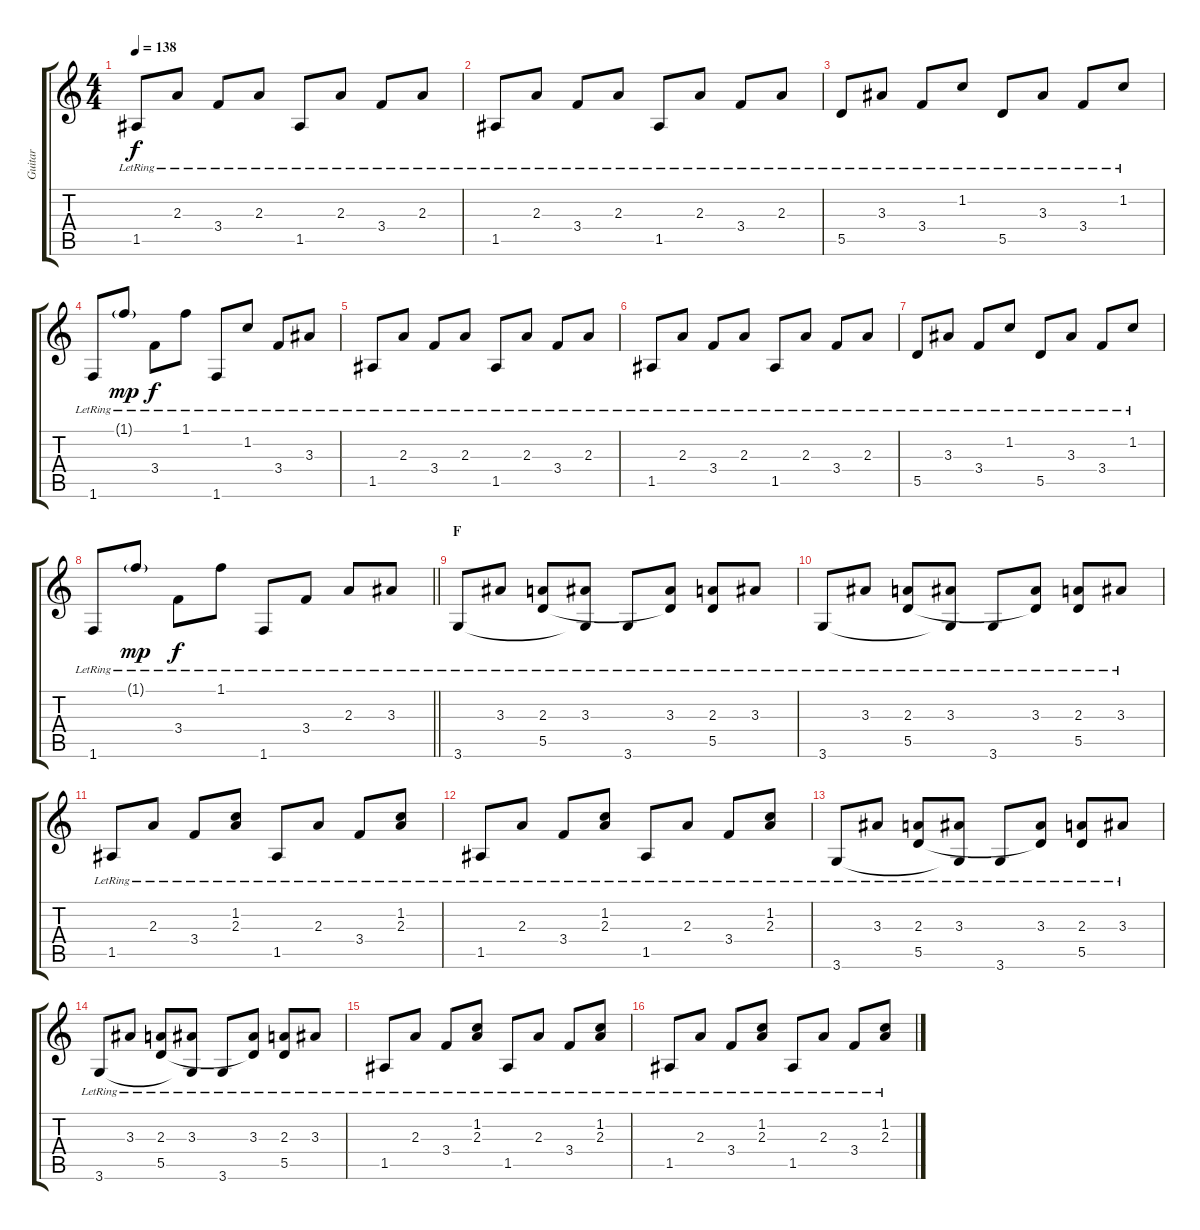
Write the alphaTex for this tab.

\track ("Guitar" "Guitar") {instrument acousticguitarsteel}
\staff {score tabs}
\tuning (E4 B3 G3 D3 A2 E2) {hide}
\ts (4 4)
\tempo 138
\clef g2
\ks c
1.5{lr}.8{dy f} 2.3{lr}.8 3.4{lr}.8 2.3{lr}.8 1.5{lr}.8 2.3{lr}.8 3.4{lr}.8 2.3{lr}.8 |
1.5{lr}.8 2.3{lr}.8 3.4{lr}.8 2.3{lr}.8 1.5{lr}.8 2.3{lr}.8 3.4{lr}.8 2.3{lr}.8 |
5.5{lr}.8 3.3{lr}.8 3.4{lr}.8 1.2{lr}.8 5.5{lr}.8 3.3{lr}.8 3.4{lr}.8 1.2{lr}.8 |
1.6{lr}.8 1.1{g lr}.8{dy mp} 3.4{lr}.8{dy f} 1.1{lr}.8 1.6{lr}.8 1.2{lr}.8 3.4{lr}.8 3.3{lr}.8 |
1.5{lr}.8 2.3{lr}.8 3.4{lr}.8 2.3{lr}.8 1.5{lr}.8 2.3{lr}.8 3.4{lr}.8 2.3{lr}.8 |
1.5{lr}.8 2.3{lr}.8 3.4{lr}.8 2.3{lr}.8 1.5{lr}.8 2.3{lr}.8 3.4{lr}.8 2.3{lr}.8 |
5.5{lr}.8 3.3{lr}.8 3.4{lr}.8 1.2{lr}.8 5.5{lr}.8 3.3{lr}.8 3.4{lr}.8 1.2{lr}.8 |
\barLineRight lightlight
1.6{lr}.8 1.1{g lr}.8{dy mp} 3.4{lr}.8{dy f} 1.1{lr}.8 1.6{lr}.8 3.4{lr}.8 2.3{lr}.8 3.3{lr}.8 |
\section ("" "F")
3.6{lr}.8 3.3{lr}.8 (2.3{lr} 5.5{lr}).8 (3.3{lr} 3.6{t}).8 3.6{lr}.8 (3.3{lr} 5.5{t}).8 (2.3 5.5{lr}).8 3.3{lr}.8 |
3.6{lr}.8 3.3{lr}.8 (2.3{lr} 5.5{lr}).8 (3.3{lr} 3.6{t}).8 3.6{lr}.8 (3.3{lr} 5.5{t}).8 (2.3 5.5{lr}).8 3.3{lr}.8 |
1.5{lr}.8 2.3{lr}.8 3.4{lr}.8 (1.2{lr} 2.3{lr}).8 1.5{lr}.8 2.3{lr}.8 3.4{lr}.8 (1.2{lr} 2.3{lr}).8 |
1.5{lr}.8 2.3{lr}.8 3.4{lr}.8 (1.2{lr} 2.3{lr}).8 1.5{lr}.8 2.3{lr}.8 3.4{lr}.8 (1.2{lr} 2.3{lr}).8 |
3.6{lr}.8 3.3{lr}.8 (2.3{lr} 5.5{lr}).8 (3.3{lr} 3.6{t}).8 3.6{lr}.8 (3.3{lr} 5.5{t}).8 (2.3 5.5{lr}).8 3.3{lr}.8 |
3.6{lr}.8 3.3{lr}.8 (2.3{lr} 5.5{lr}).8 (3.3{lr} 3.6{t}).8 3.6{lr}.8 (3.3{lr} 5.5{t}).8 (2.3 5.5{lr}).8 3.3{lr}.8 |
1.5{lr}.8 2.3{lr}.8 3.4{lr}.8 (1.2{lr} 2.3{lr}).8 1.5{lr}.8 2.3{lr}.8 3.4{lr}.8 (1.2{lr} 2.3{lr}).8 |
1.5{lr}.8 2.3{lr}.8 3.4{lr}.8 (1.2{lr} 2.3{lr}).8 1.5{lr}.8 2.3{lr}.8 3.4{lr}.8 (1.2{lr} 2.3{lr}).8
